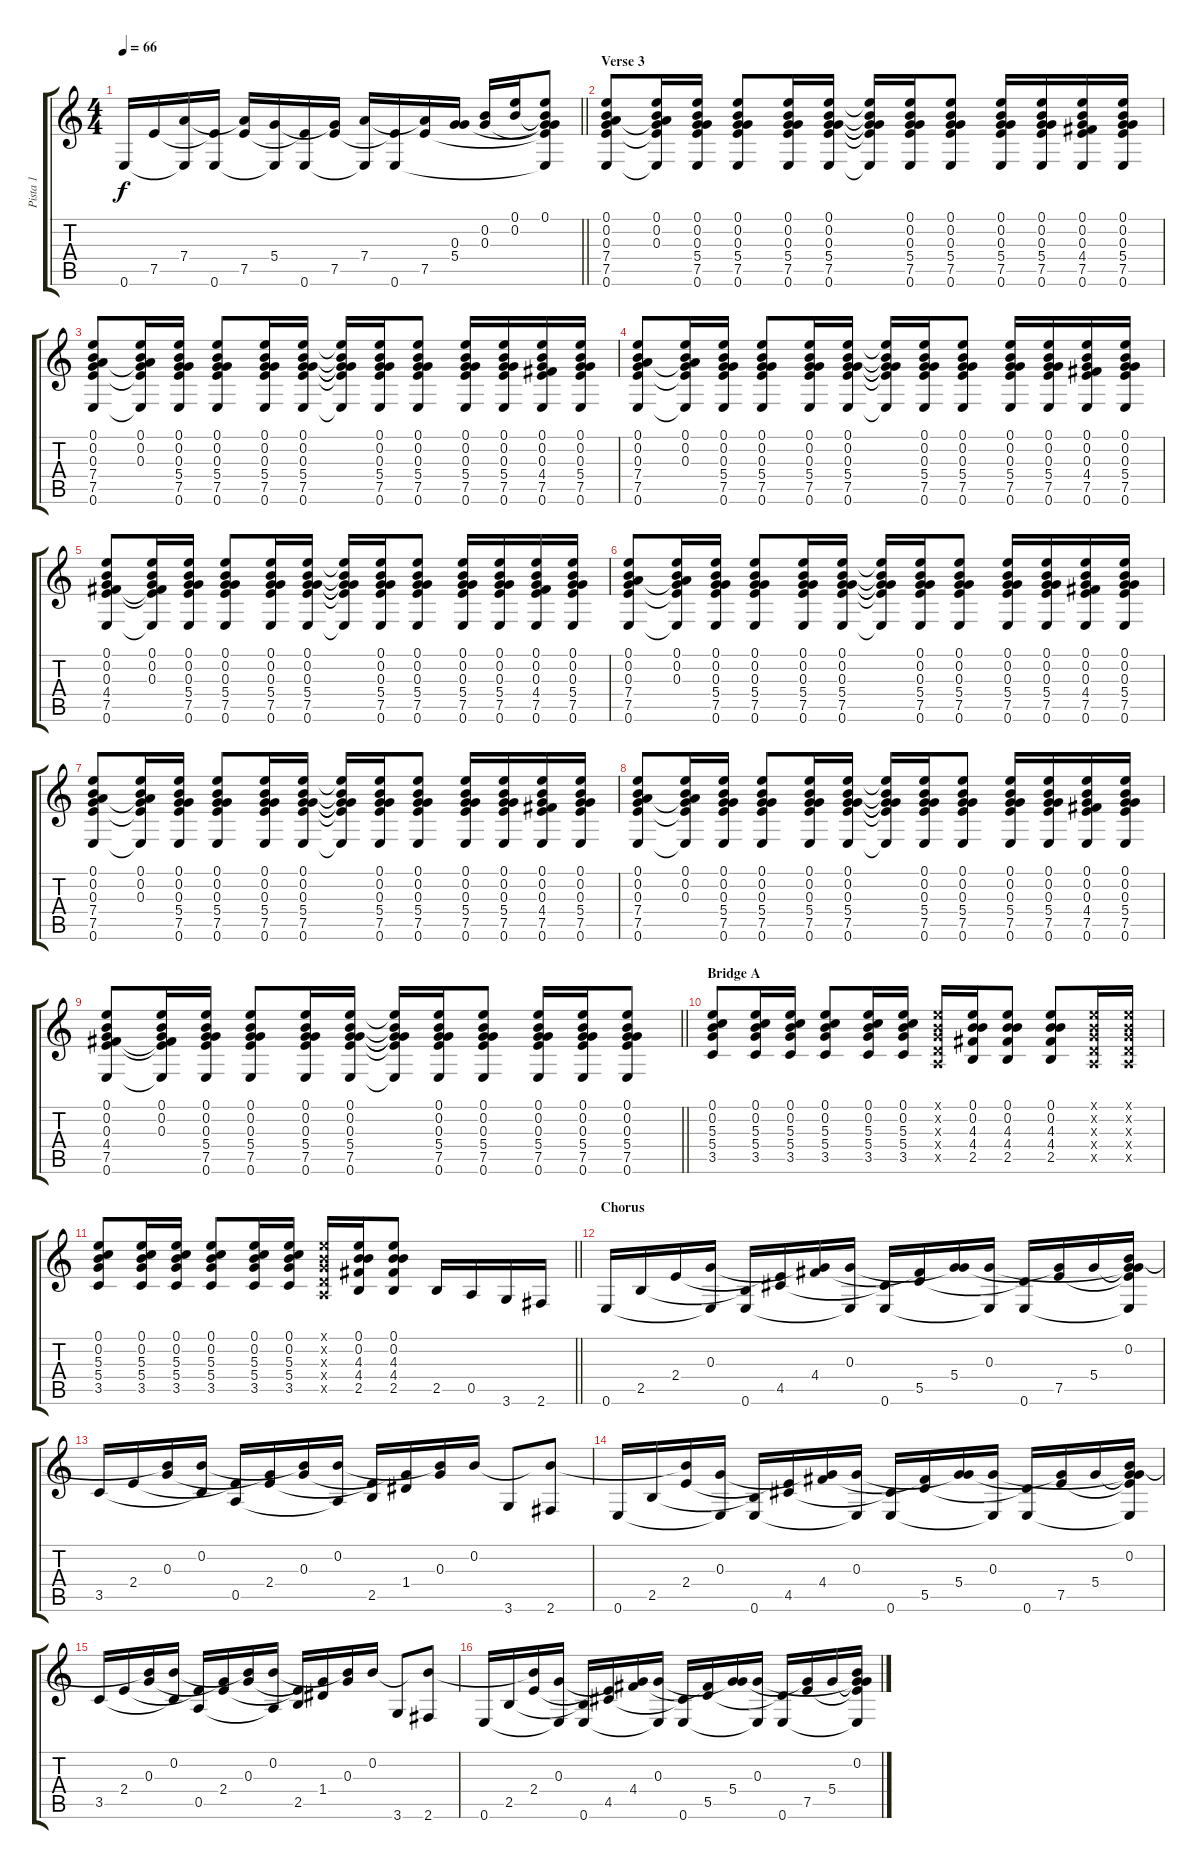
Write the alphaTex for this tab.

\track ("Pista 1" "Pista 1") {instrument acousticguitarsteel}
\staff {score tabs}
\tuning (E4 B3 G3 D3 A2 E2) {hide}
\ts (4 4)
\tempo 66
\clef g2
\barLineRight lightlight
\ks c
0.6.16{dy f} 7.5.16 (7.4 0.6{t}).16 (7.5{t} 0.6).16 (7.4{t} 7.5).16 (5.4 0.6{t}).16 (7.5{t} 0.6).16 (5.4{t} 7.5).16 (7.4 0.6{t}).16 (7.5{t} 0.6).16 (7.4{t} 7.5).16 (0.3{t} 5.4).16 (0.2{t} 0.3).16 (0.1{t} 0.2).16 (0.1 0.2{t} 0.3{t} 5.4{t} 7.5{t} 0.6{t}).8 |
\section ("" "Verse 3")
(0.1 0.2 0.3 7.4 7.5 0.6).8 (0.1 0.2 0.3 7.4{t} 7.5{t} 0.6{t}).16 (0.1 0.2 0.3 5.4 7.5 0.6).16 (0.1 0.2 0.3 5.4 7.5 0.6).8 (0.1 0.2 0.3 5.4 7.5 0.6).16 (0.1 0.2 0.3 5.4 7.5 0.6).16 (0.1{t} 0.2{t} 0.3{t} 5.4{t} 7.5{t} 0.6{t}).16 (0.1 0.2 0.3 5.4 7.5 0.6).16 (0.1 0.2 0.3 5.4 7.5 0.6).8 (0.1 0.2 0.3 5.4 7.5 0.6).16 (0.1 0.2 0.3 5.4 7.5 0.6).16 (0.1 0.2 0.3 4.4 7.5 0.6).16 (0.1 0.2 0.3 5.4 7.5 0.6).16 |
(0.1 0.2 0.3 7.4 7.5 0.6).8 (0.1 0.2 0.3 7.4{t} 7.5{t} 0.6{t}).16 (0.1 0.2 0.3 5.4 7.5 0.6).16 (0.1 0.2 0.3 5.4 7.5 0.6).8 (0.1 0.2 0.3 5.4 7.5 0.6).16 (0.1 0.2 0.3 5.4 7.5 0.6).16 (0.1{t} 0.2{t} 0.3{t} 5.4{t} 7.5{t} 0.6{t}).16 (0.1 0.2 0.3 5.4 7.5 0.6).16 (0.1 0.2 0.3 5.4 7.5 0.6).8 (0.1 0.2 0.3 5.4 7.5 0.6).16 (0.1 0.2 0.3 5.4 7.5 0.6).16 (0.1 0.2 0.3 4.4 7.5 0.6).16 (0.1 0.2 0.3 5.4 7.5 0.6).16 |
(0.1 0.2 0.3 7.4 7.5 0.6).8 (0.1 0.2 0.3 7.4{t} 7.5{t} 0.6{t}).16 (0.1 0.2 0.3 5.4 7.5 0.6).16 (0.1 0.2 0.3 5.4 7.5 0.6).8 (0.1 0.2 0.3 5.4 7.5 0.6).16 (0.1 0.2 0.3 5.4 7.5 0.6).16 (0.1{t} 0.2{t} 0.3{t} 5.4{t} 7.5{t} 0.6{t}).16 (0.1 0.2 0.3 5.4 7.5 0.6).16 (0.1 0.2 0.3 5.4 7.5 0.6).8 (0.1 0.2 0.3 5.4 7.5 0.6).16 (0.1 0.2 0.3 5.4 7.5 0.6).16 (0.1 0.2 0.3 4.4 7.5 0.6).16 (0.1 0.2 0.3 5.4 7.5 0.6).16 |
(0.1 0.2 0.3 4.4 7.5 0.6).8 (0.1 0.2 0.3 4.4{t} 7.5{t} 0.6{t}).16 (0.1 0.2 0.3 5.4 7.5 0.6).16 (0.1 0.2 0.3 5.4 7.5 0.6).8 (0.1 0.2 0.3 5.4 7.5 0.6).16 (0.1 0.2 0.3 5.4 7.5 0.6).16 (0.1{t} 0.2{t} 0.3{t} 5.4{t} 7.5{t} 0.6{t}).16 (0.1 0.2 0.3 5.4 7.5 0.6).16 (0.1 0.2 0.3 5.4 7.5 0.6).8 (0.1 0.2 0.3 5.4 7.5 0.6).16 (0.1 0.2 0.3 5.4 7.5 0.6).16 (0.1 0.2 0.3 4.4 7.5 0.6).16 (0.1 0.2 0.3 5.4 7.5 0.6).16 |
(0.1 0.2 0.3 7.4 7.5 0.6).8 (0.1 0.2 0.3 7.4{t} 7.5{t} 0.6{t}).16 (0.1 0.2 0.3 5.4 7.5 0.6).16 (0.1 0.2 0.3 5.4 7.5 0.6).8 (0.1 0.2 0.3 5.4 7.5 0.6).16 (0.1 0.2 0.3 5.4 7.5 0.6).16 (0.1{t} 0.2{t} 0.3{t} 5.4{t} 7.5{t} 0.6{t}).16 (0.1 0.2 0.3 5.4 7.5 0.6).16 (0.1 0.2 0.3 5.4 7.5 0.6).8 (0.1 0.2 0.3 5.4 7.5 0.6).16 (0.1 0.2 0.3 5.4 7.5 0.6).16 (0.1 0.2 0.3 4.4 7.5 0.6).16 (0.1 0.2 0.3 5.4 7.5 0.6).16 |
(0.1 0.2 0.3 7.4 7.5 0.6).8 (0.1 0.2 0.3 7.4{t} 7.5{t} 0.6{t}).16 (0.1 0.2 0.3 5.4 7.5 0.6).16 (0.1 0.2 0.3 5.4 7.5 0.6).8 (0.1 0.2 0.3 5.4 7.5 0.6).16 (0.1 0.2 0.3 5.4 7.5 0.6).16 (0.1{t} 0.2{t} 0.3{t} 5.4{t} 7.5{t} 0.6{t}).16 (0.1 0.2 0.3 5.4 7.5 0.6).16 (0.1 0.2 0.3 5.4 7.5 0.6).8 (0.1 0.2 0.3 5.4 7.5 0.6).16 (0.1 0.2 0.3 5.4 7.5 0.6).16 (0.1 0.2 0.3 4.4 7.5 0.6).16 (0.1 0.2 0.3 5.4 7.5 0.6).16 |
(0.1 0.2 0.3 7.4 7.5 0.6).8 (0.1 0.2 0.3 7.4{t} 7.5{t} 0.6{t}).16 (0.1 0.2 0.3 5.4 7.5 0.6).16 (0.1 0.2 0.3 5.4 7.5 0.6).8 (0.1 0.2 0.3 5.4 7.5 0.6).16 (0.1 0.2 0.3 5.4 7.5 0.6).16 (0.1{t} 0.2{t} 0.3{t} 5.4{t} 7.5{t} 0.6{t}).16 (0.1 0.2 0.3 5.4 7.5 0.6).16 (0.1 0.2 0.3 5.4 7.5 0.6).8 (0.1 0.2 0.3 5.4 7.5 0.6).16 (0.1 0.2 0.3 5.4 7.5 0.6).16 (0.1 0.2 0.3 4.4 7.5 0.6).16 (0.1 0.2 0.3 5.4 7.5 0.6).16 |
\barLineRight lightlight
(0.1 0.2 0.3 4.4 7.5 0.6).8 (0.1 0.2 0.3 4.4{t} 7.5{t} 0.6{t}).16 (0.1 0.2 0.3 5.4 7.5 0.6).16 (0.1 0.2 0.3 5.4 7.5 0.6).8 (0.1 0.2 0.3 5.4 7.5 0.6).16 (0.1 0.2 0.3 5.4 7.5 0.6).16 (0.1{t} 0.2{t} 0.3{t} 5.4{t} 7.5{t} 0.6{t}).16 (0.1 0.2 0.3 5.4 7.5 0.6).16 (0.1 0.2 0.3 5.4 7.5 0.6).8 (0.1 0.2 0.3 5.4 7.5 0.6).16 (0.1 0.2 0.3 5.4 7.5 0.6).16 (0.1 0.2 0.3 5.4 7.5 0.6).8 |
\section ("" "Bridge A")
(0.1 0.2 5.3 5.4 3.5).8 (0.1 0.2 5.3 5.4 3.5).16 (0.1 0.2 5.3 5.4 3.5).16 (0.1 0.2 5.3 5.4 3.5).8 (0.1 0.2 5.3 5.4 3.5).16 (0.1 0.2 5.3 5.4 3.5).16 (0.1{x} 0.2{x} 0.3{x} 0.4{x} 0.5{x}).16 (0.1 0.2 4.3 4.4 2.5).16 (0.1 0.2 4.3 4.4 2.5).8 (0.1 0.2 4.3 4.4 2.5).8 (0.1{x} 0.2{x} 0.3{x} 0.4{x} 0.5{x}).16 (0.1{x} 0.2{x} 0.3{x} 0.4{x} 0.5{x}).16 |
\barLineRight lightlight
(0.1 0.2 5.3 5.4 3.5).8 (0.1 0.2 5.3 5.4 3.5).16 (0.1 0.2 5.3 5.4 3.5).16 (0.1 0.2 5.3 5.4 3.5).8 (0.1 0.2 5.3 5.4 3.5).16 (0.1 0.2 5.3 5.4 3.5).16 (0.1{x} 0.2{x} 0.3{x} 0.4{x} 0.5{x}).16 (0.1 0.2 4.3 4.4 2.5).16 (0.1 0.2 4.3 4.4 2.5).8 2.5.16 0.5.16 3.6.16 2.6.16 |
\section ("" "Chorus")
0.6.16 2.5.16 2.4.16 (0.3 0.6{t}).16 (2.5{t} 0.6).16 (2.4{t} 4.5).16 (0.3{t} 4.4).16 (0.3 0.6{t}).16 (4.5{t} 0.6).16 (4.4{t} 5.5).16 (0.3{t} 5.4).16 (0.3 0.6{t}).16 (5.5{t} 0.6).16 (5.4{t} 7.5).16 5.4.16 (0.2 0.3{t} 5.4{t} 7.5{t} 0.6{t}).16 |
3.5.16 2.4.16 (0.2{t} 0.3).16 (0.2 3.5{t}).16 (2.4{t} 0.5).16 (0.3{t} 2.4).16 (0.2{t} 0.3).16 (0.2 0.5{t}).16 (2.4{t} 2.5).16 (0.3{t} 1.4).16 (0.2{t} 0.3).16 0.2.16 3.6.8 (0.2{t} 2.6).8 |
0.6.16 2.5.16 (0.2{t} 2.4).16 (0.3 0.6{t}).16 (2.5{t} 0.6).16 (2.4{t} 4.5).16 (0.3{t} 4.4).16 (0.3 0.6{t}).16 (4.5{t} 0.6).16 (4.4{t} 5.5).16 (0.3{t} 5.4).16 (0.3 0.6{t}).16 (5.5{t} 0.6).16 (5.4{t} 7.5).16 5.4.16 (0.2 0.3{t} 5.4{t} 7.5{t} 0.6{t}).16 |
3.5.16 2.4.16 (0.2{t} 0.3).16 (0.2 3.5{t}).16 (2.4{t} 0.5).16 (0.3{t} 2.4).16 (0.2{t} 0.3).16 (0.2 0.5{t}).16 (2.4{t} 2.5).16 (0.3{t} 1.4).16 (0.2{t} 0.3).16 0.2.16 3.6.8 (0.2{t} 2.6).8 |
0.6.16 2.5.16 (0.2{t} 2.4).16 (0.3 0.6{t}).16 (2.5{t} 0.6).16 (2.4{t} 4.5).16 (0.3{t} 4.4).16 (0.3 0.6{t}).16 (4.5{t} 0.6).16 (4.4{t} 5.5).16 (0.3{t} 5.4).16 (0.3 0.6{t}).16 (5.5{t} 0.6).16 (5.4{t} 7.5).16 5.4.16 (0.2 0.3{t} 5.4{t} 7.5{t} 0.6{t}).16
